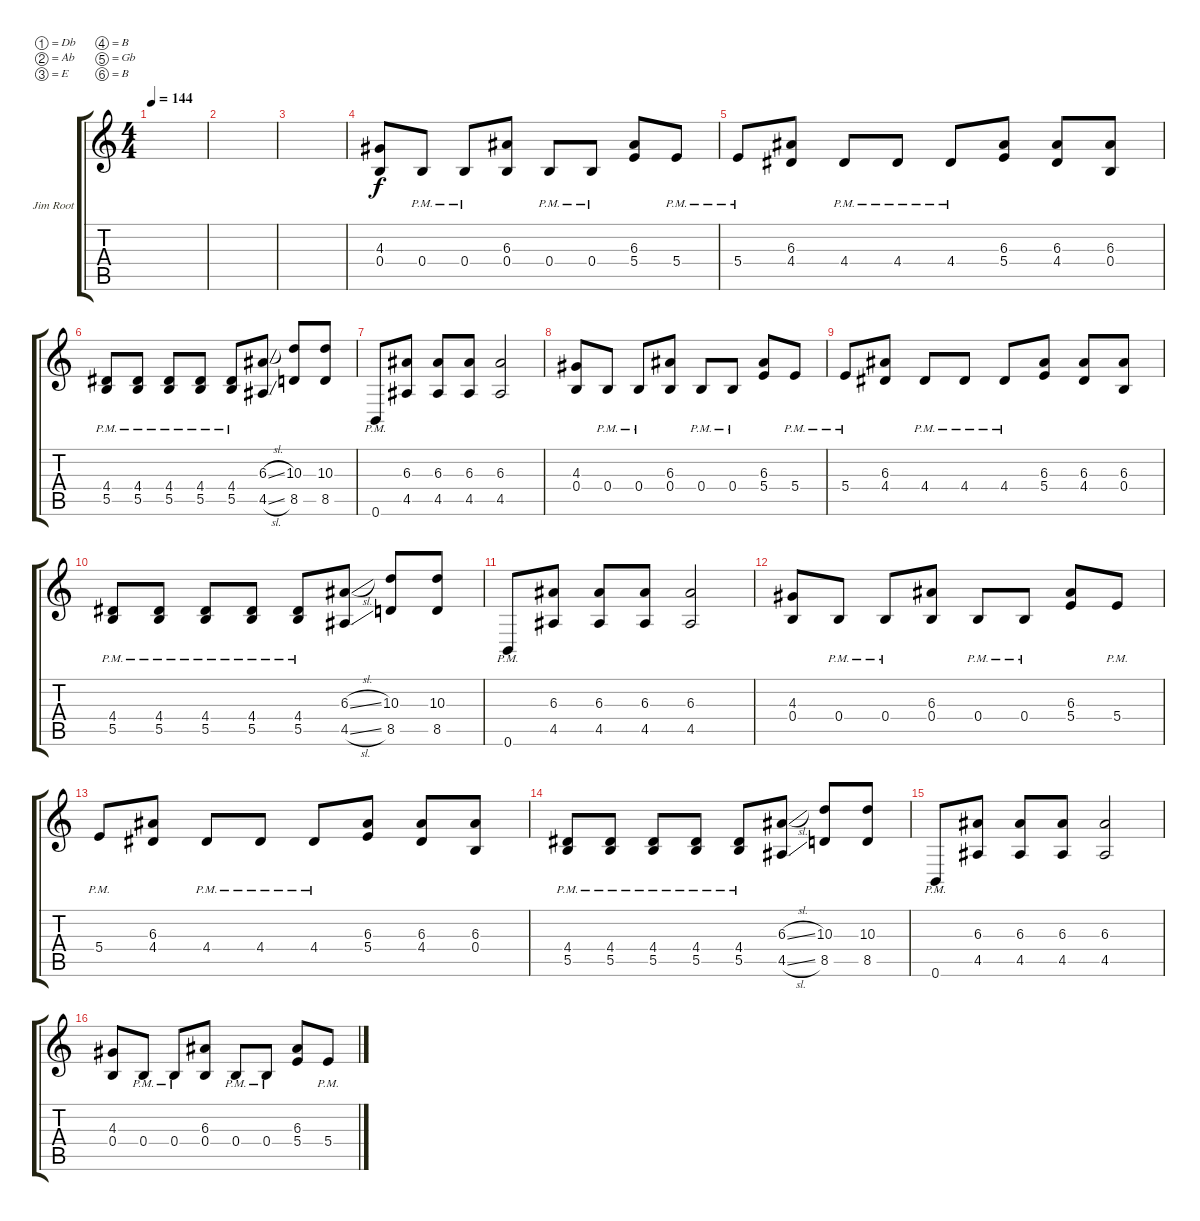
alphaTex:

\defaultSystemsLayout 4
\bracketExtendMode groupsimilarinstruments
\firstSystemTrackNameOrientation horizontal
\otherSystemsTrackNameOrientation horizontal
\track ("Jim Root" "Jim Root") {instrument acousticguitarsteel}
\staff {score tabs}
\tuning (Db4 Ab3 E3 B2 Gb2 B1)
\ts (4 4)
\tempo 144
\clef g2
\ks c
|
|
|
(0.4 4.3).8 0.4{pm}.8 0.4{pm}.8 (0.4 6.3).8 0.4{pm}.8 0.4{pm}.8 (6.3 5.4).8 5.4{pm}.8 |
5.4{pm}.8 (6.3 4.4).8 4.4{pm}.8 4.4{pm}.8 4.4{pm}.8 (6.3 5.4).8 (6.3 4.4).8 (6.3 0.4).8 |
(4.4{pm} 5.5{pm}).8 (4.4{pm} 5.5{pm}).8 (4.4{pm} 5.5{pm}).8 (4.4{pm} 5.5{pm}).8 (4.4{pm} 5.5{pm}).8 (4.5{sl} 6.3{sl}).8 (8.5 10.3).8 (8.5 10.3).8 |
0.6{pm}.8 (4.5 6.3).8 (4.5 6.3).8 (4.5 6.3).8 (4.5 6.3).2 |
(0.4 4.3).8 0.4{pm}.8 0.4{pm}.8 (0.4 6.3).8 0.4{pm}.8 0.4{pm}.8 (6.3 5.4).8 5.4{pm}.8 |
5.4{pm}.8 (6.3 4.4).8 4.4{pm}.8 4.4{pm}.8 4.4{pm}.8 (6.3 5.4).8 (6.3 4.4).8 (6.3 0.4).8 |
(4.4{pm} 5.5{pm}).8 (4.4{pm} 5.5{pm}).8 (4.4{pm} 5.5{pm}).8 (4.4{pm} 5.5{pm}).8 (4.4{pm} 5.5{pm}).8 (4.5{sl} 6.3{sl}).8 (8.5 10.3).8 (8.5 10.3).8 |
0.6{pm}.8 (4.5 6.3).8 (4.5 6.3).8 (4.5 6.3).8 (4.5 6.3).2 |
(0.4 4.3).8 0.4{pm}.8 0.4{pm}.8 (0.4 6.3).8 0.4{pm}.8 0.4{pm}.8 (6.3 5.4).8 5.4{pm}.8 |
5.4{pm}.8 (6.3 4.4).8 4.4{pm}.8 4.4{pm}.8 4.4{pm}.8 (6.3 5.4).8 (6.3 4.4).8 (6.3 0.4).8 |
(4.4{pm} 5.5{pm}).8 (4.4{pm} 5.5{pm}).8 (4.4{pm} 5.5{pm}).8 (4.4{pm} 5.5{pm}).8 (4.4{pm} 5.5{pm}).8 (4.5{sl} 6.3{sl}).8 (8.5 10.3).8 (8.5 10.3).8 |
0.6{pm}.8 (4.5 6.3).8 (4.5 6.3).8 (4.5 6.3).8 (4.5 6.3).2 |
(0.4 4.3).8 0.4{pm}.8 0.4{pm}.8 (0.4 6.3).8 0.4{pm}.8 0.4{pm}.8 (6.3 5.4).8 5.4{pm}.8
